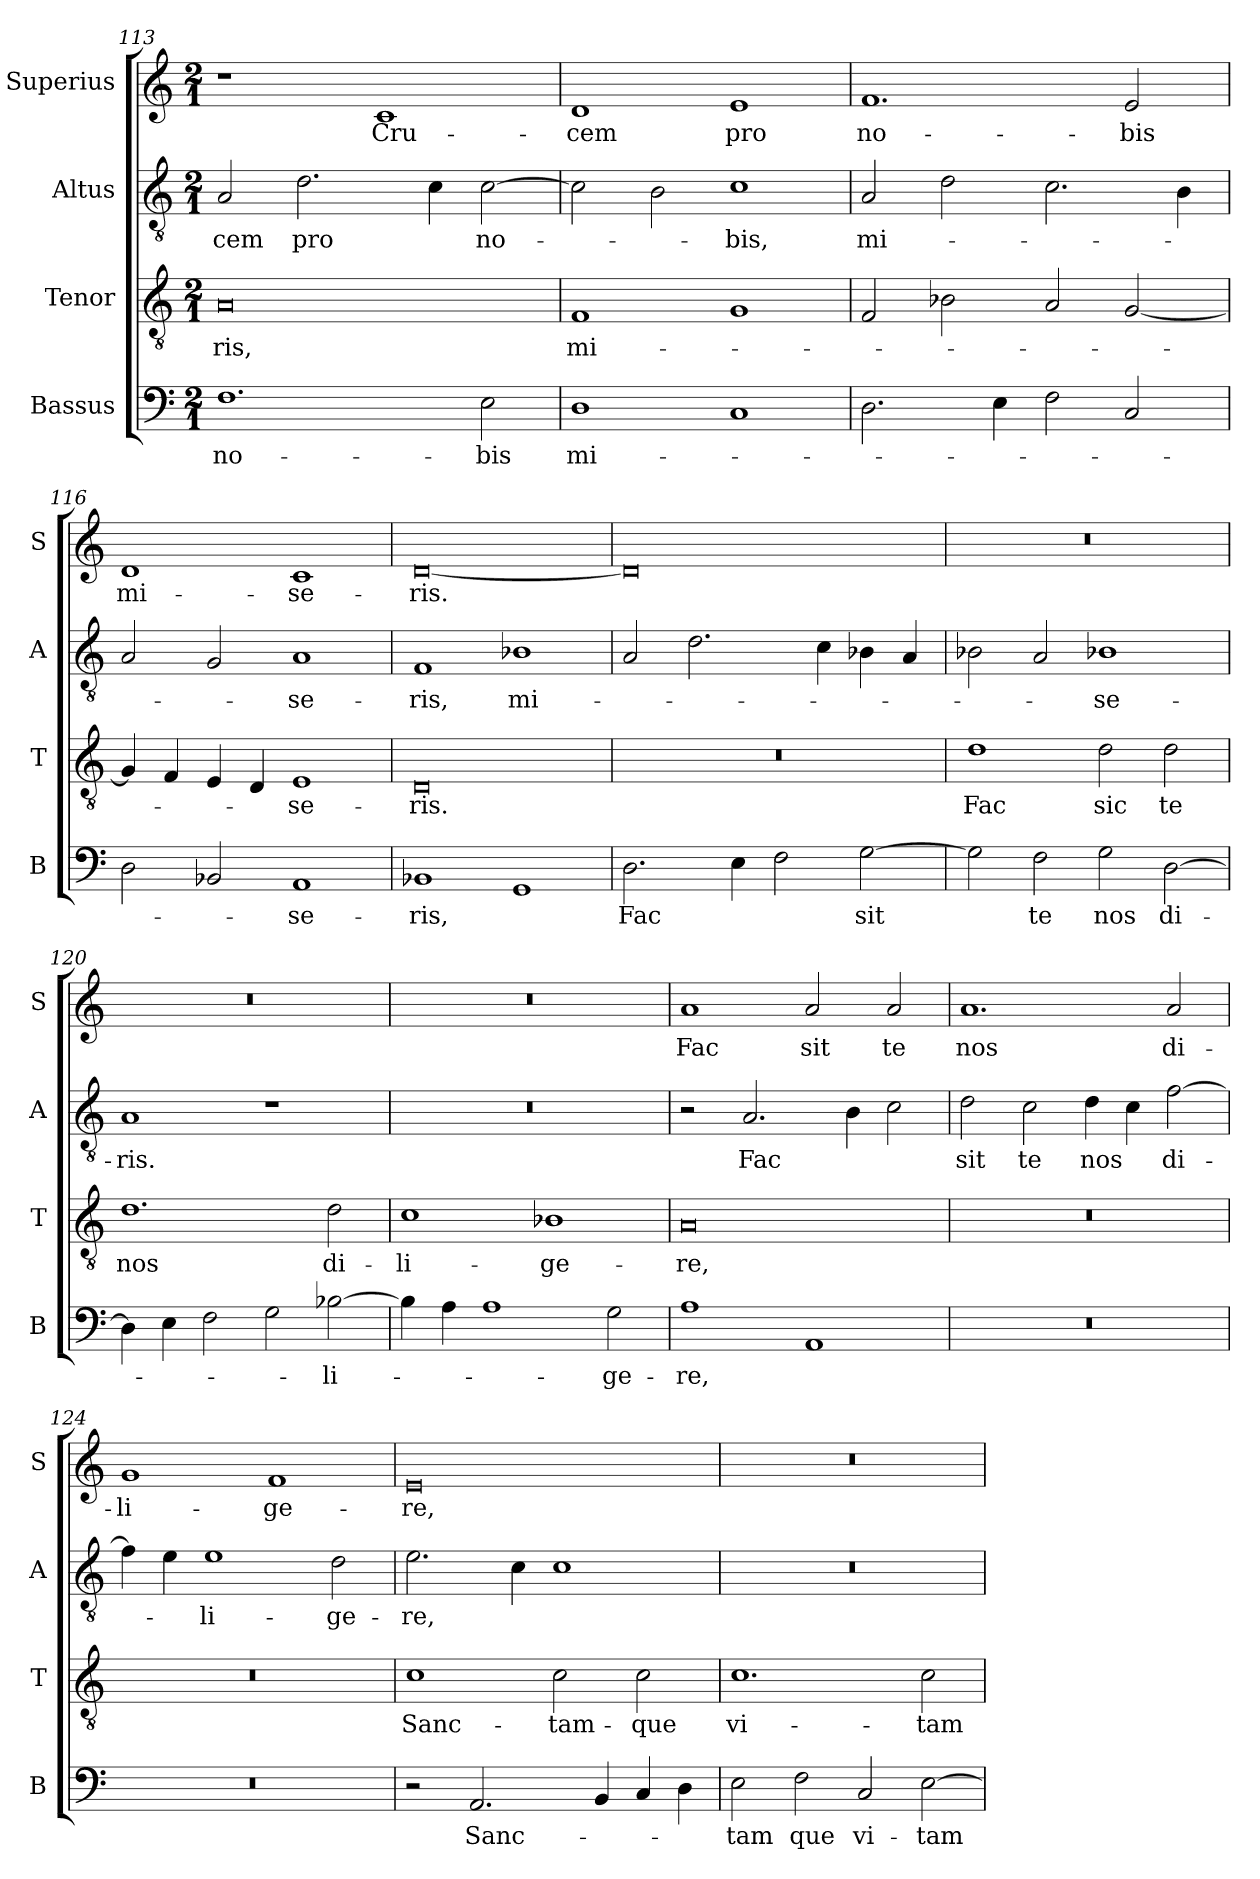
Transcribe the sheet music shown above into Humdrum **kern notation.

**kern	**text	**kern	**text	**kern	**text	**kern	**text
*part4	*part4	*part3	*part3	*part2	*part2	*part1	*part1
*staff4	*staff4	*staff3	*staff3	*staff2	*staff2	*staff1	*staff1
*I"Bassus	*	*I"Tenor	*	*I"Altus	*	*I"Superius	*
*I'B	*	*I'T	*	*I'A	*	*I'S	*
*clefF4	*	*clefGv2	*	*clefGv2	*	*clefG2	*
*k[]	*	*k[]	*	*k[]	*	*k[]	*
*M2/1	*	*M2/1	*	*M2/1	*	*M2/1	*
=113	=113	=113	=113	=113	=113	=113	=113
1.F	no-	0A	-ris,	2A/	-cem	1r	.
.	.	.	.	2.d\	pro	.	.
.	.	.	.	.	.	1c	Cru-
.	.	.	.	4c\	.	.	.
2E\	-bis	.	.	[2c\	no-	.	.
=114	=114	=114	=114	=114	=114	=114	=114
1D	mi-	1F	mi-	2c\]	.	1d	-cem
.	.	.	.	2B\	.	.	.
1C	.	1G	.	1c	-bis,	1e	pro
=115	=115	=115	=115	=115	=115	=115	=115
2.D\	.	2F/	.	2A/	mi-	1.f	no-
.	.	2B-X\	.	2d\	.	.	.
4E\	.	.	.	.	.	.	.
2F\	.	2A/	.	2.c\	.	.	.
2C/	.	[2G/	.	.	.	2e/	-bis
.	.	.	.	4B\	.	.	.
=116	=116	=116	=116	=116	=116	=116	=116
2D\	.	4G/]	.	2A/	.	1d	mi-
.	.	4F/	.	.	.	.	.
2BB-X/	.	4E/	.	2G/	.	.	.
.	.	4D/	.	.	.	.	.
1AA	-se-	1E	-se-	1A	-se-	1c	-se-
=117	=117	=117	=117	=117	=117	=117	=117
1BB-X	-ris,	0D	-ris.	1F	-ris,	[0d	-ris.
1GG	.	.	.	1B-X	mi-	.	.
=118	=118	=118	=118	=118	=118	=118	=118
2.D\	Fac	0r	.	2A/	.	0d]	.
.	.	.	.	2.d\	.	.	.
4E\	.	.	.	.	.	.	.
2F\	.	.	.	.	.	.	.
.	.	.	.	4c\	.	.	.
[2G\	sit	.	.	4B-X\	.	.	.
.	.	.	.	4A/	.	.	.
=119	=119	=119	=119	=119	=119	=119	=119
2G\]	.	1d	Fac	2B-X\	.	0r	.
2F\	te	.	.	2A/	.	.	.
2G\	nos	2d\	sic	1B-X	-se-	.	.
[2D\	di-	2d\	te	.	.	.	.
=120	=120	=120	=120	=120	=120	=120	=120
4D\]	.	1.d	nos	1A	-ris.	0r	.
4E\	.	.	.	.	.	.	.
2F\	.	.	.	.	.	.	.
2G\	.	.	.	1r	.	.	.
[2B-X\	-li-	2d\	di-	.	.	.	.
=121	=121	=121	=121	=121	=121	=121	=121
4B-\]	.	1c	-li-	0r	.	0r	.
4A\	.	.	.	.	.	.	.
1A	.	.	.	.	.	.	.
.	.	1B-X	-ge-	.	.	.	.
2G\	-ge-	.	.	.	.	.	.
=122	=122	=122	=122	=122	=122	=122	=122
1A	-re,	0A	-re,	2r	.	1a	Fac
.	.	.	.	2.A/	Fac	.	.
1AA	.	.	.	.	.	2a/	sit
.	.	.	.	4B\	.	.	.
.	.	.	.	2c\	.	2a/	te
=123	=123	=123	=123	=123	=123	=123	=123
0r	.	0r	.	2d\	sit	1.a	nos
.	.	.	.	2c\	te	.	.
.	.	.	.	4d\	nos	.	.
.	.	.	.	4c\	.	.	.
.	.	.	.	[2f\	di-	2a/	di-
=124	=124	=124	=124	=124	=124	=124	=124
0r	.	0r	.	4f\]	.	1g	-li-
.	.	.	.	4e\	.	.	.
.	.	.	.	1e	-li-	.	.
.	.	.	.	.	.	1f	-ge-
.	.	.	.	2d\	-ge-	.	.
=125	=125	=125	=125	=125	=125	=125	=125
2r	.	1c	Sanc-	2.e\	-re,	0e	-re,
2.AA/	Sanc-	.	.	.	.	.	.
.	.	.	.	4c\	.	.	.
.	.	2c\	-tam-	1c	.	.	.
4BB/	.	.	.	.	.	.	.
4C/	.	2c\	-que	.	.	.	.
4D\	.	.	.	.	.	.	.
=126	=126	=126	=126	=126	=126	=126	=126
2E\	-tam	1.c	vi-	0r	.	0r	.
2F\	que	.	.	.	.	.	.
2C/	vi-	.	.	.	.	.	.
[2E\	-tam	2c\	-tam	.	.	.	.
=	=	=	=	=	=	=	=
*-	*-	*-	*-	*-	*-	*-	*-
